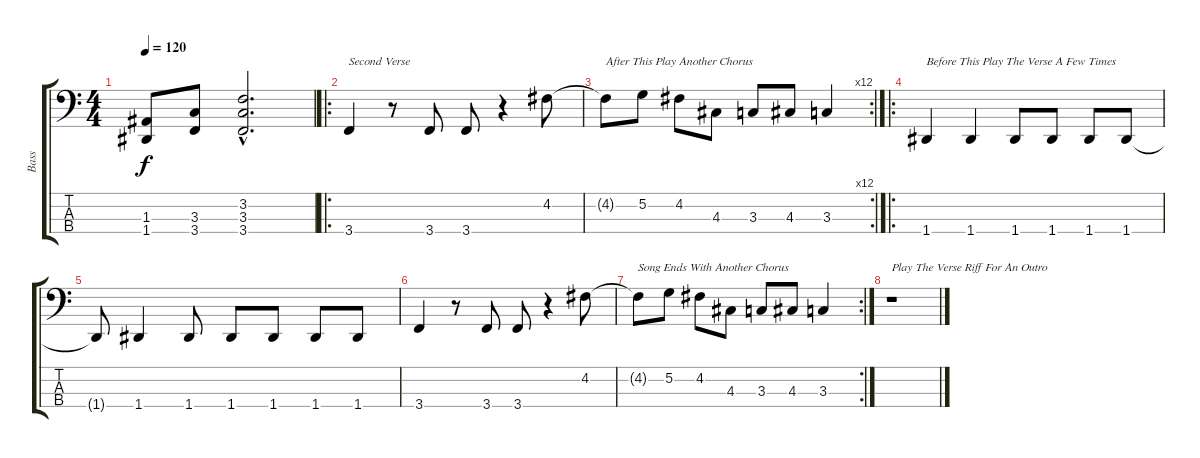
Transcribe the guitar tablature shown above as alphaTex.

\track ("Bass" "Bass") {instrument acousticbass}
\staff {score tabs}
\tuning (G2 D2 A1 D1) {hide}
\ts (4 4)
\tempo 120
\clef f4
\ks c
(1.3{t} 1.4{t}).8{dy f} (3.3 3.4).8 (3.2{hac} 3.3{hac} 3.4{hac}).2{d} |
\ro
3.4.4{txt "Second Verse"} r.8 3.4.8 3.4.8 r.4 4.2.8 |
\rc 12
4.2{t}.8{txt "After This Play Another Chorus"} 5.2.8 4.2.8 4.3.8 3.3.8 4.3.8 3.3.4 |
\ro
1.4.4{txt "Before This Play The Verse A Few Times"} 1.4.4 1.4.8 1.4.8 1.4.8 1.4.8 |
1.4{t}.8 1.4.4 1.4.8 1.4.8 1.4.8 1.4.8 1.4.8 |
3.4.4 r.8 3.4.8 3.4.8 r.4 4.2.8 |
\rc 2
4.2{t}.8{txt "Song Ends With Another Chorus"} 5.2.8 4.2.8 4.3.8 3.3.8 4.3.8 3.3.4 |
r.1{txt "Play The Verse Riff For An Outro"}
